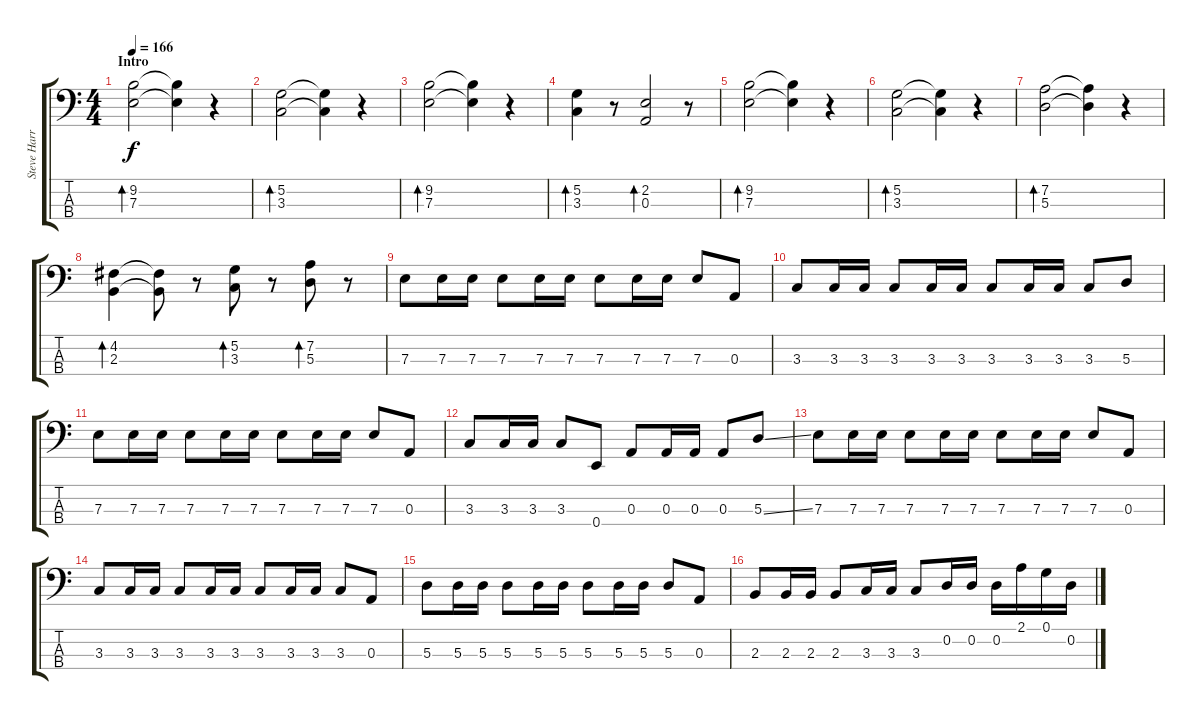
\track ("Steve Harris" "Steve Harr") {instrument electricbassfinger}
\staff {score tabs}
\tuning (G2 D2 A1 E1) {hide}
\ts (4 4)
\section ("" "Intro")
\tempo 166
\tempo 105
\tempo 166
\clef f4
\ks c
(9.2 7.3).2{bd 120 dy f instrument electricbassfinger} (9.2{t} 7.3{t}).4 r.4 |
(5.2 3.3).2{bd 120} (5.2{t} 3.3{t}).4 r.4 |
(9.2 7.3).2{bd 120} (9.2{t} 7.3{t}).4 r.4 |
(5.2 3.3).4{bd 120} r.8 (2.2 0.3).2{bd 120} r.8 |
(9.2 7.3).2{bd 120} (9.2{t} 7.3{t}).4 r.4 |
(5.2 3.3).2{bd 120} (5.2{t} 3.3{t}).4 r.4 |
(7.2 5.3).2{bd 120} (7.2{t} 5.3{t}).4 r.4 |
(4.2 2.3).4{bd 120} (4.2{t} 2.3{t}).8 r.8 (5.2 3.3).8{bd 120} r.8 (7.2 5.3).8{bd 120} r.8 |
7.3.8 7.3.16 7.3.16 7.3.8 7.3.16 7.3.16 7.3.8 7.3.16 7.3.16 7.3.8 0.3.8 |
3.3.8 3.3.16 3.3.16 3.3.8 3.3.16 3.3.16 3.3.8 3.3.16 3.3.16 3.3.8 5.3.8 |
7.3.8 7.3.16 7.3.16 7.3.8 7.3.16 7.3.16 7.3.8 7.3.16 7.3.16 7.3.8 0.3.8 |
3.3.8 3.3.16 3.3.16 3.3.8 0.4.8 0.3.8 0.3.16 0.3.16 0.3.8 5.3{ss}.8 |
7.3.8 7.3.16 7.3.16 7.3.8 7.3.16 7.3.16 7.3.8 7.3.16 7.3.16 7.3.8 0.3.8 |
3.3.8 3.3.16 3.3.16 3.3.8 3.3.16 3.3.16 3.3.8 3.3.16 3.3.16 3.3.8 0.3.8 |
5.3.8 5.3.16 5.3.16 5.3.8 5.3.16 5.3.16 5.3.8 5.3.16 5.3.16 5.3.8 0.3.8 |
2.3.8 2.3.16 2.3.16 2.3.8 3.3.16 3.3.16 3.3.8 0.2.16 0.2.16 0.2.16 2.1.16 0.1.16 0.2.16
